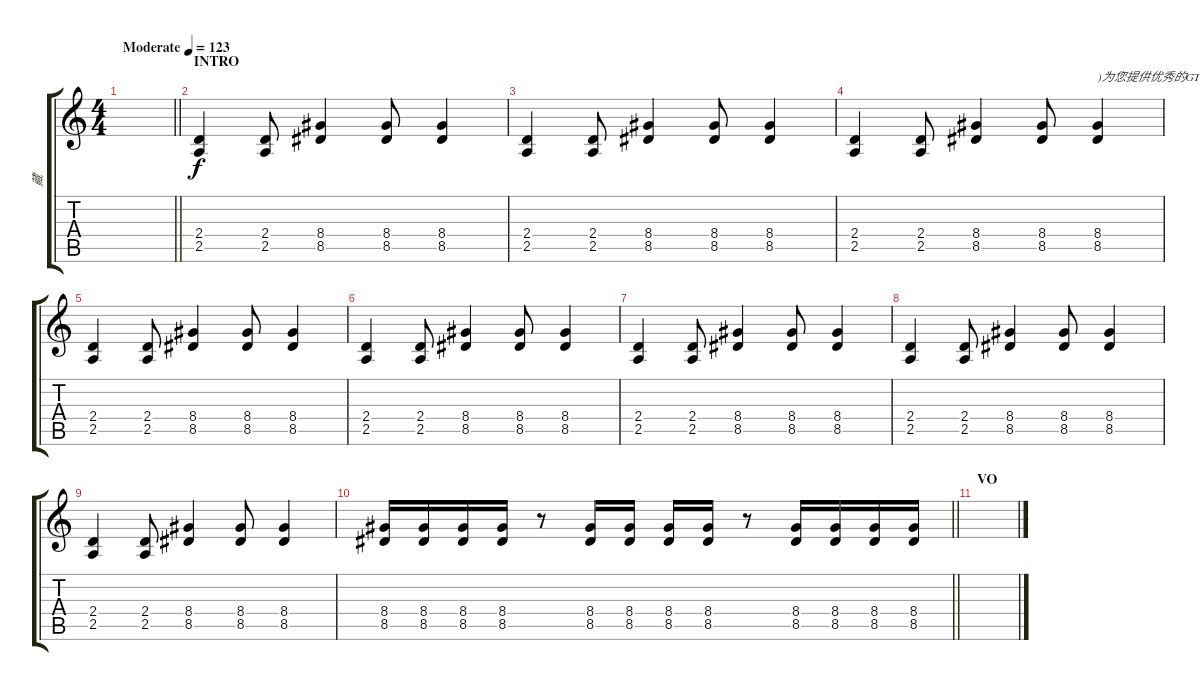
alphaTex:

\track ("藏" "藏") {instrument overdrivenguitar}
\staff {score tabs}
\tuning (D4 A3 F3 C3 G2 D2) {hide}
\ts (4 4)
\tempo (123 "Moderate")
\clef g2
\barLineRight lightlight
\ks c
|
\section ("" "INTRO")
(2.4 2.5).4 (2.4 2.5).8 (8.4 8.5).4 (8.4 8.5).8 (8.4 8.5).4 |
(2.4 2.5).4 (2.4 2.5).8 (8.4 8.5).4 (8.4 8.5).8 (8.4 8.5).4 |
(2.4 2.5).4 (2.4 2.5).8 (8.4 8.5).4 (8.4 8.5).8 (8.4 8.5).4{txt ")为您提供优秀的GTP!"} |
(2.4 2.5).4 (2.4 2.5).8 (8.4 8.5).4 (8.4 8.5).8 (8.4 8.5).4 |
(2.4 2.5).4 (2.4 2.5).8 (8.4 8.5).4 (8.4 8.5).8 (8.4 8.5).4 |
(2.4 2.5).4 (2.4 2.5).8 (8.4 8.5).4 (8.4 8.5).8 (8.4 8.5).4 |
(2.4 2.5).4 (2.4 2.5).8 (8.4 8.5).4 (8.4 8.5).8 (8.4 8.5).4 |
(2.4 2.5).4 (2.4 2.5).8 (8.4 8.5).4 (8.4 8.5).8 (8.4 8.5).4 |
\barLineRight lightlight
(8.4 8.5).16 (8.4 8.5).16 (8.4 8.5).16 (8.4 8.5).16 r.8 (8.4 8.5).16 (8.4 8.5).16 (8.4 8.5).16 (8.4 8.5).16 r.8 (8.4 8.5).16 (8.4 8.5).16 (8.4 8.5).16 (8.4 8.5).16 |
\section ("" "VO")
